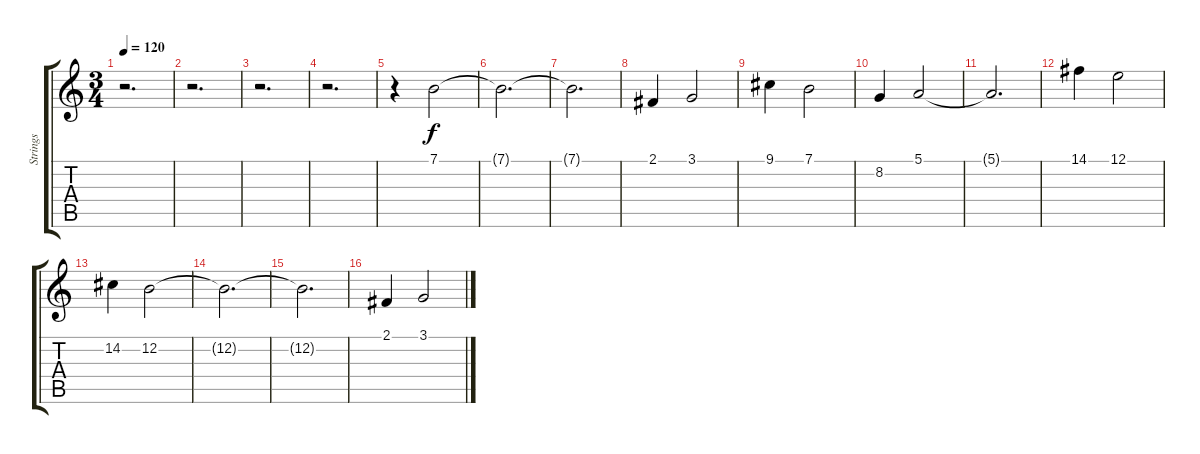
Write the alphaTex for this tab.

\track ("Strings" "Strings") {instrument stringensemble1}
\staff {score tabs}
\tuning (E4 B3 G3 D3 A2 E2) {hide}
\ts (3 4)
\tempo 120
\clef g2
\ks c
r.2{d dy f} |
r.2{d} |
r.2{d} |
r.2{d} |
r.4 7.1.2 |
7.1{t}.2{d} |
7.1{t}.2{d} |
2.1.4 3.1.2 |
9.1.4 7.1.2 |
8.2.4 5.1.2 |
5.1{t}.2{d} |
14.1.4 12.1.2 |
14.2.4 12.2.2 |
12.2{t}.2{d} |
12.2{t}.2{d} |
2.1.4 3.1.2
